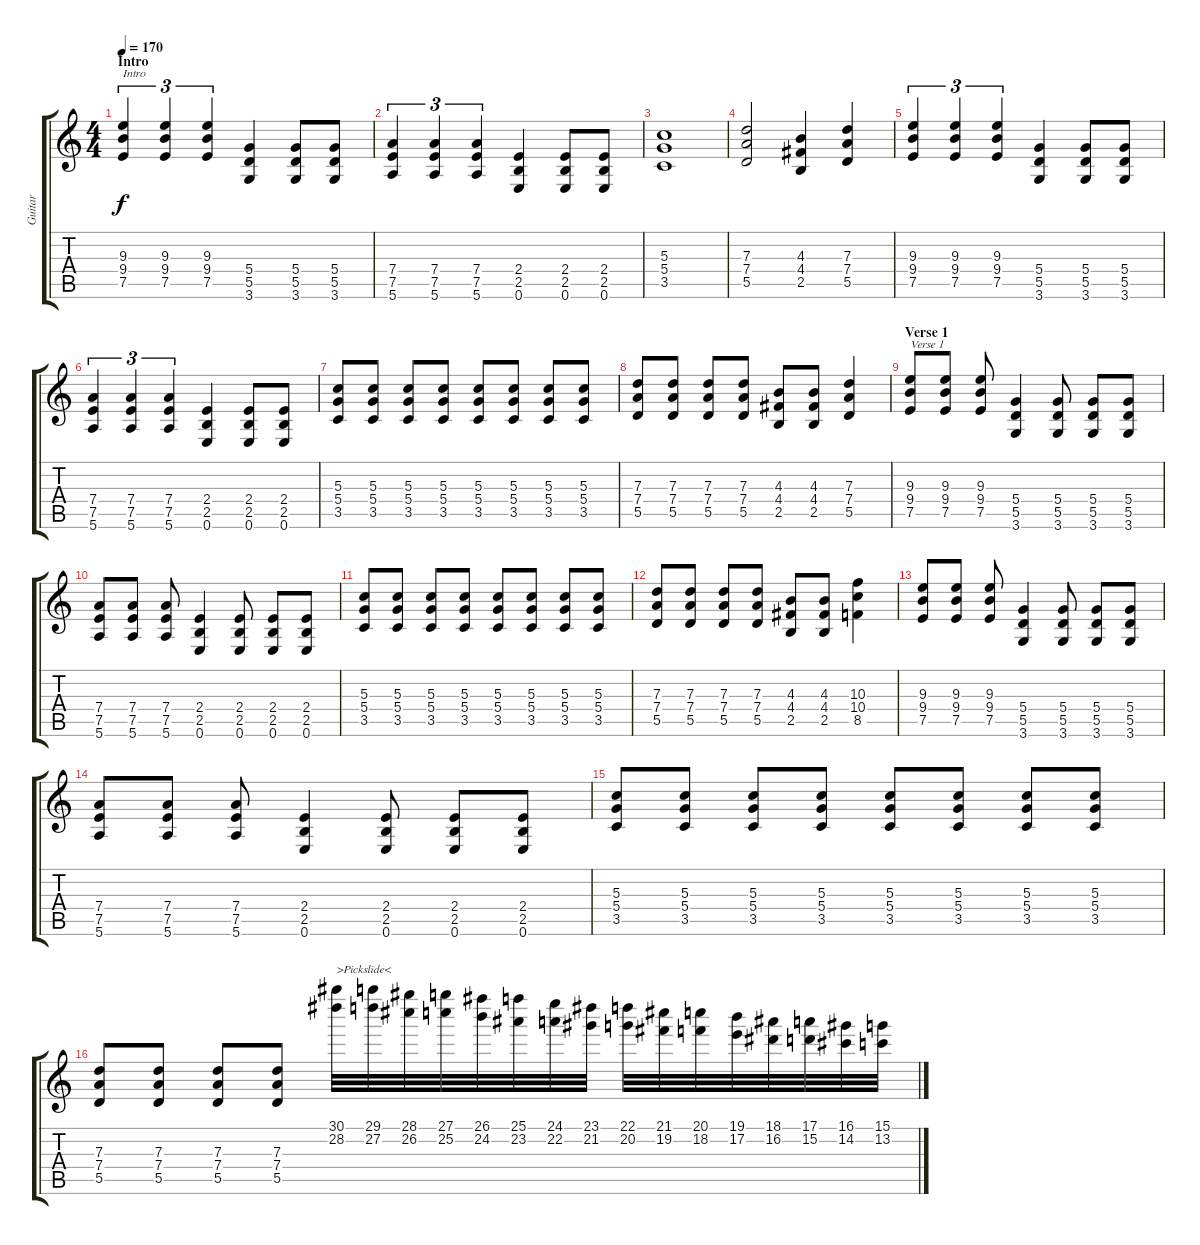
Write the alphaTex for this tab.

\track ("Guitar" "Guitar") {instrument distortionguitar}
\staff {score tabs}
\tuning (E4 B3 G3 D3 A2 E2) {hide}
\ts (4 4)
\section ("" "Intro")
\tempo 170
\clef g2
\ks c
(9.3 9.4 7.5).4{tu (3 2) txt "Intro" dy f instrument distortionguitar} (9.3 9.4 7.5).4{tu (3 2)} (9.3 9.4 7.5).4{tu (3 2)} (5.4 5.5 3.6).4 (5.4 5.5 3.6).8 (5.4 5.5 3.6).8 |
(7.4 7.5 5.6).4{tu (3 2)} (7.4 7.5 5.6).4{tu (3 2)} (7.4 7.5 5.6).4{tu (3 2)} (2.4 2.5 0.6).4 (2.4 2.5 0.6).8 (2.4 2.5 0.6).8 |
(5.3 5.4 3.5).1 |
(7.3 7.4 5.5).2 (4.3 4.4 2.5).4 (7.3 7.4 5.5).4 |
(9.3 9.4 7.5).4{tu (3 2)} (9.3 9.4 7.5).4{tu (3 2)} (9.3 9.4 7.5).4{tu (3 2)} (5.4 5.5 3.6).4 (5.4 5.5 3.6).8 (5.4 5.5 3.6).8 |
(7.4 7.5 5.6).4{tu (3 2)} (7.4 7.5 5.6).4{tu (3 2)} (7.4 7.5 5.6).4{tu (3 2)} (2.4 2.5 0.6).4 (2.4 2.5 0.6).8 (2.4 2.5 0.6).8 |
(5.3 5.4 3.5).8 (5.3 5.4 3.5).8 (5.3 5.4 3.5).8 (5.3 5.4 3.5).8 (5.3 5.4 3.5).8 (5.3 5.4 3.5).8 (5.3 5.4 3.5).8 (5.3 5.4 3.5).8 |
(7.3 7.4 5.5).8 (7.3 7.4 5.5).8 (7.3 7.4 5.5).8 (7.3 7.4 5.5).8 (4.3 4.4 2.5).8 (4.3 4.4 2.5).8 (7.3 7.4 5.5).4 |
\section ("" "Verse 1")
(9.3 9.4 7.5).8{txt "Verse 1"} (9.3 9.4 7.5).8 (9.3 9.4 7.5).8 (5.4 5.5 3.6).4 (5.4 5.5 3.6).8 (5.4 5.5 3.6).8 (5.4 5.5 3.6).8 |
(7.4 7.5 5.6).8 (7.4 7.5 5.6).8 (7.4 7.5 5.6).8 (2.4 2.5 0.6).4 (2.4 2.5 0.6).8 (2.4 2.5 0.6).8 (2.4 2.5 0.6).8 |
(5.3 5.4 3.5).8 (5.3 5.4 3.5).8 (5.3 5.4 3.5).8 (5.3 5.4 3.5).8 (5.3 5.4 3.5).8 (5.3 5.4 3.5).8 (5.3 5.4 3.5).8 (5.3 5.4 3.5).8 |
(7.3 7.4 5.5).8 (7.3 7.4 5.5).8 (7.3 7.4 5.5).8 (7.3 7.4 5.5).8 (4.3 4.4 2.5).8 (4.3 4.4 2.5).8 (10.3 10.4 8.5).4 |
(9.3 9.4 7.5).8 (9.3 9.4 7.5).8 (9.3 9.4 7.5).8 (5.4 5.5 3.6).4 (5.4 5.5 3.6).8 (5.4 5.5 3.6).8 (5.4 5.5 3.6).8 |
(7.4 7.5 5.6).8 (7.4 7.5 5.6).8 (7.4 7.5 5.6).8 (2.4 2.5 0.6).4 (2.4 2.5 0.6).8 (2.4 2.5 0.6).8 (2.4 2.5 0.6).8 |
(5.3 5.4 3.5).8 (5.3 5.4 3.5).8 (5.3 5.4 3.5).8 (5.3 5.4 3.5).8 (5.3 5.4 3.5).8 (5.3 5.4 3.5).8 (5.3 5.4 3.5).8 (5.3 5.4 3.5).8 |
(7.3 7.4 5.5).8 (7.3 7.4 5.5).8 (7.3 7.4 5.5).8 (7.3 7.4 5.5).8 (30.1 28.2).32{txt ">Pickslide<"} (29.1 27.2).32 (28.1 26.2).32 (27.1 25.2).32 (26.1 24.2).32 (25.1 23.2).32 (24.1 22.2).32 (23.1 21.2).32 (22.1 20.2).32 (21.1 19.2).32 (20.1 18.2).32 (19.1 17.2).32 (18.1 16.2).32 (17.1 15.2).32 (16.1 14.2).32 (15.1 13.2).32
